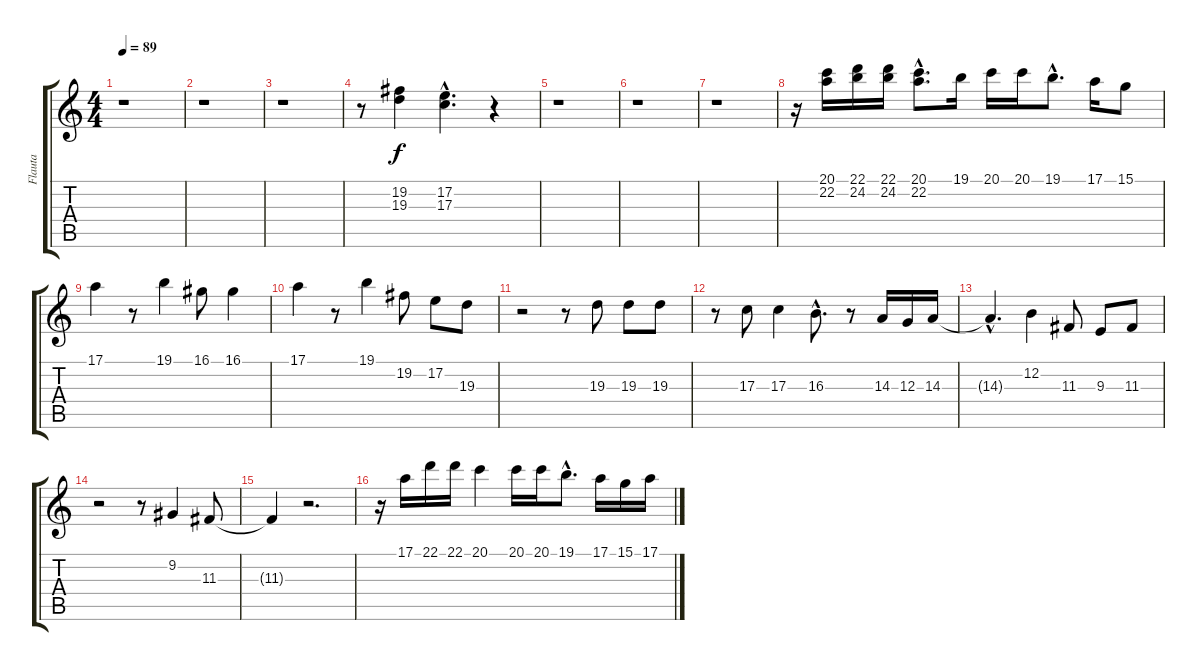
\track ("Flauta" "Flauta") {instrument flute}
\staff {score tabs}
\tuning (E4 B3 G3 D3 A2 E2) {hide}
\ts (4 4)
\tempo 89
\clef g2
\ks c
r.1{dy f} |
r.1 |
r.1 |
r.8 (19.2 19.3).4 (17.2{hac} 17.3{hac}).4{d} r.4 |
r.1 |
r.1 |
r.1 |
r.16 (20.1 22.2).16 (22.1 24.2).16 (22.1 24.2).16 (20.1{hac} 22.2{hac}).8{d} 19.1.16 20.1.16 20.1.16 19.1{hac}.8{d} 17.1.16 15.1.8 |
17.1.4 r.8 19.1.4 16.1.8 16.1.4 |
17.1.4 r.8 19.1.4 19.2.8 17.2.8 19.3.8 |
r.2 r.8 19.3.8 19.3.8 19.3.8 |
r.8 17.3.8 17.3.4 16.3{hac}.8{d} r.8 14.3.16 12.3.16 14.3.16 |
14.3{hac t}.4{d} 12.2.4 11.3.8 9.3.8 11.3.8 |
r.2 r.8 9.2.4 11.3.8 |
11.3{t}.4 r.2{d} |
r.16 17.1.16 22.1.16 22.1.16 20.1.4 20.1.16 20.1.16 19.1{hac}.8{d} 17.1.16 15.1.16 17.1.16
